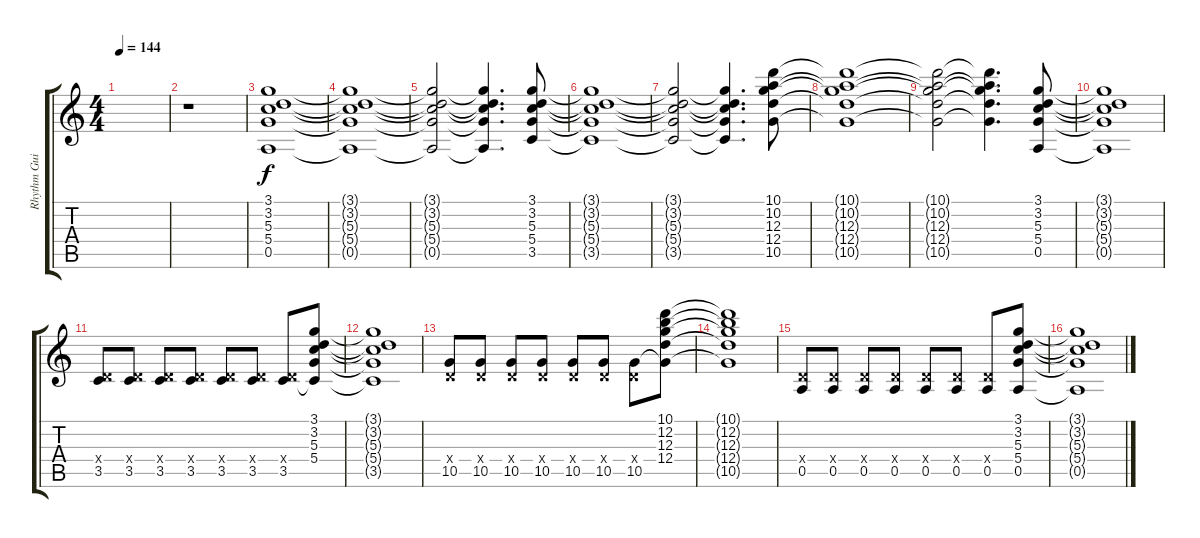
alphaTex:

\track ("Rhythm Guitar 2" "Rhythm Gui") {instrument overdrivenguitar}
\staff {score tabs}
\tuning (E4 B3 G3 D3 A2 E2) {hide}
\ts (4 4)
\tempo 144
\clef g2
\ks c
|
r.1 |
(3.1 3.2 5.3 5.4 0.5).1{volume 8} |
(3.1{t} 3.2{t} 5.3{t} 5.4{t} 0.5{t}).1{volume 7} |
(3.1{t} 3.2{t} 5.3{t} 5.4{t} 0.5{t}).2{volume 6} (3.1{t} 3.2{t} 5.3{t} 5.4{t} 0.5{t}).4{d} (3.1 3.2 5.3 5.4 3.5).8{volume 8} |
(3.1{t} 3.2{t} 5.3{t} 5.4{t} 3.5{t}).1{volume 7} |
(3.1{t} 3.2{t} 5.3{t} 5.4{t} 3.5{t}).2{volume 6} (3.1{t} 3.2{t} 5.3{t} 5.4{t} 3.5{t}).4{d} (10.1 10.2 12.3 12.4 10.5).8{volume 8} |
(10.1{t} 10.2{t} 12.3{t} 12.4{t} 10.5{t}).1{volume 7} |
(10.1{t} 10.2{t} 12.3{t} 12.4{t} 10.5{t}).2{volume 6} (10.1{t} 10.2{t} 12.3{t} 12.4{t} 10.5{t}).4{d} (3.1 3.2 5.3 5.4 0.5).8{volume 8} |
(3.1{t} 3.2{t} 5.3{t} 5.4{t} 0.5{t}).1{volume 7} |
(0.4{x} 3.5).8{volume 6} (0.4{x} 3.5).8 (0.4{x} 3.5).8 (0.4{x} 3.5).8 (0.4{x} 3.5).8 (0.4{x} 3.5).8 (0.4{x} 3.5).8 (3.1 3.2 5.3 5.4 3.5{t}).8{volume 8} |
(3.1{t} 3.2{t} 5.3{t} 5.4{t} 3.5{t}).1{volume 7} |
(0.4{x} 10.5).8{volume 6} (0.4{x} 10.5).8 (0.4{x} 10.5).8 (0.4{x} 10.5).8 (0.4{x} 10.5).8 (0.4{x} 10.5).8 (0.4{x} 10.5).8 (10.1 12.2 12.3 12.4 10.5{t}).8{volume 8} |
(10.1{t} 12.2{t} 12.3{t} 12.4{t} 10.5{t}).1{volume 7} |
(0.4{x} 0.5).8{volume 6} (0.4{x} 0.5).8 (0.4{x} 0.5).8 (0.4{x} 0.5).8 (0.4{x} 0.5).8 (0.4{x} 0.5).8 (0.4{x} 0.5).8 (3.1 3.2 5.3 5.4 0.5).8{volume 8} |
(3.1{t} 3.2{t} 5.3{t} 5.4{t} 0.5{t}).1{volume 7}
